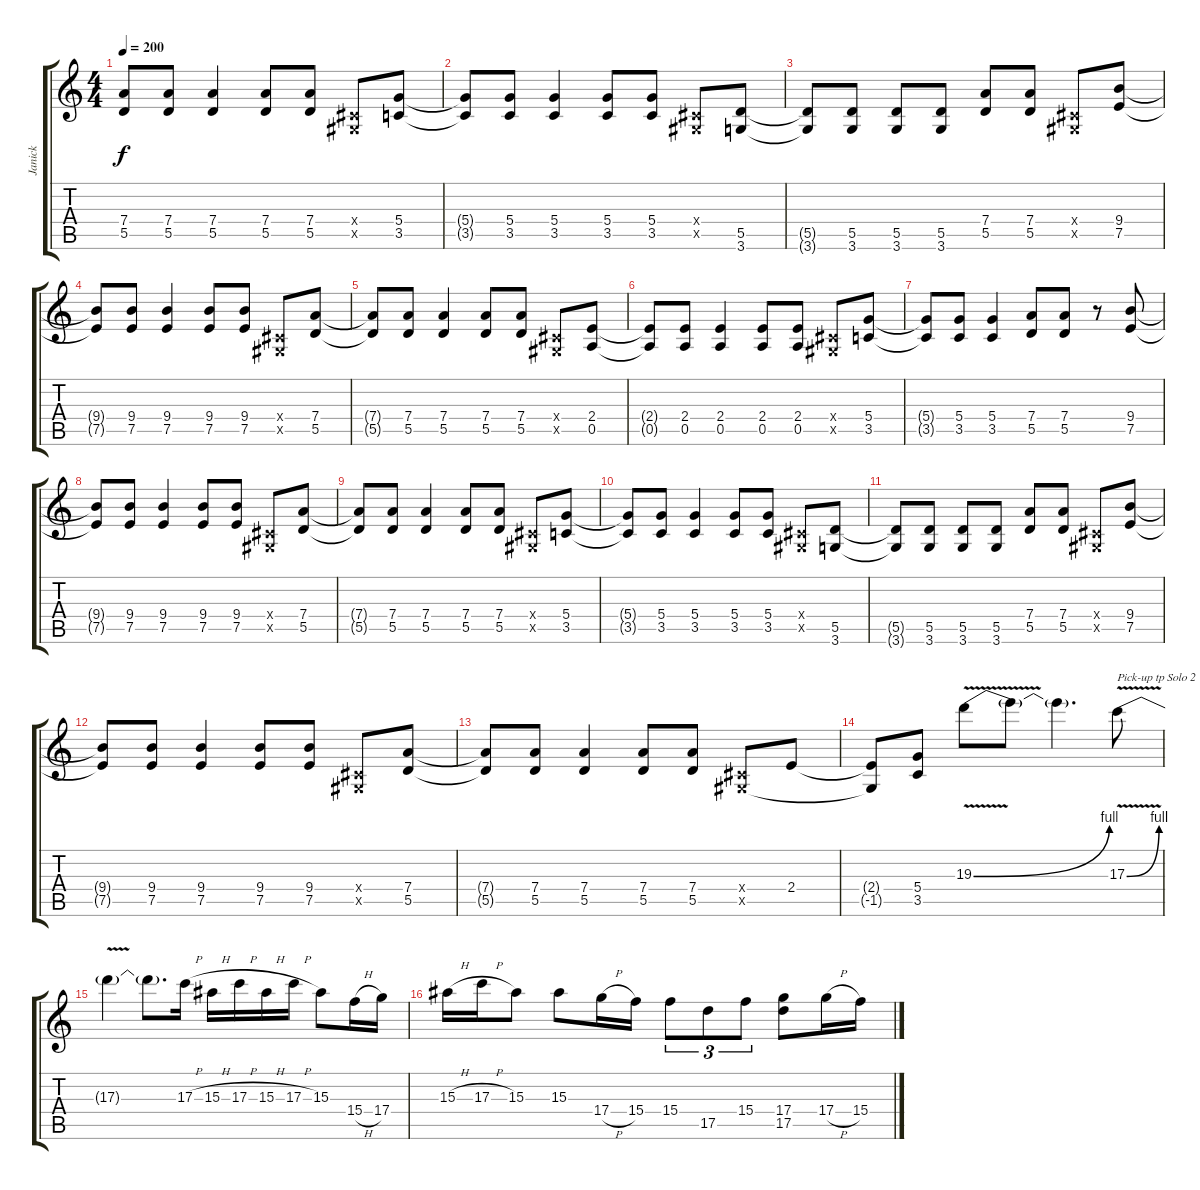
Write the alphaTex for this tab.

\track ("Janick" "Janick") {instrument distortionguitar}
\staff {score tabs}
\tuning (E4 B3 G3 D3 A2 E2) {hide}
\ts (4 4)
\tempo 200
\clef g2
\ks c
(7.4{t} 5.5{t}).8{dy f} (7.4 5.5).8 (7.4 5.5).4 (7.4 5.5).8 (7.4 5.5).8 (-1.4{x} -1.5{x}).8 (5.4 3.5).8 |
(5.4{t} 3.5{t}).8 (5.4 3.5).8 (5.4 3.5).4 (5.4 3.5).8 (5.4 3.5).8 (-1.4{x} -1.5{x}).8 (5.5 3.6).8 |
(5.5{t} 3.6{t}).8 (5.5 3.6).8 (5.5 3.6).8 (5.5 3.6).8 (7.4 5.5).8 (7.4 5.5).8 (-1.4{x} -1.5{x}).8 (9.4 7.5).8 |
(9.4{t} 7.5{t}).8 (9.4 7.5).8 (9.4 7.5).4 (9.4 7.5).8 (9.4 7.5).8 (-1.4{x} -1.5{x}).8 (7.4 5.5).8 |
(7.4{t} 5.5{t}).8 (7.4 5.5).8 (7.4 5.5).4 (7.4 5.5).8 (7.4 5.5).8 (-1.4{x} -1.5{x}).8 (2.4 0.5).8 |
(2.4{t} 0.5{t}).8 (2.4 0.5).8 (2.4 0.5).4 (2.4 0.5).8 (2.4 0.5).8 (-1.4{x} -1.5{x}).8 (5.4 3.5).8 |
(5.4{t} 3.5{t}).8 (5.4 3.5).8 (5.4 3.5).4 (7.4 5.5).8 (7.4 5.5).8 r.8 (9.4 7.5).8 |
(9.4{t} 7.5{t}).8 (9.4 7.5).8 (9.4 7.5).4 (9.4 7.5).8 (9.4 7.5).8 (-1.4{x} -1.5{x}).8 (7.4 5.5).8 |
(7.4{t} 5.5{t}).8 (7.4 5.5).8 (7.4 5.5).4 (7.4 5.5).8 (7.4 5.5).8 (-1.4{x} -1.5{x}).8 (5.4 3.5).8 |
(5.4{t} 3.5{t}).8 (5.4 3.5).8 (5.4 3.5).4 (5.4 3.5).8 (5.4 3.5).8 (-1.4{x} -1.5{x}).8 (5.5 3.6).8 |
(5.5{t} 3.6{t}).8 (5.5 3.6).8 (5.5 3.6).8 (5.5 3.6).8 (7.4 5.5).8 (7.4 5.5).8 (-1.4{x} -1.5{x}).8 (9.4 7.5).8 |
(9.4{t} 7.5{t}).8 (9.4 7.5).8 (9.4 7.5).4 (9.4 7.5).8 (9.4 7.5).8 (-1.4{x} -1.5{x}).8 (7.4 5.5).8 |
(7.4{t} 5.5{t}).8 (7.4 5.5).8 (7.4 5.5).4 (7.4 5.5).8 (7.4 5.5).8 (-1.4{x} -1.5{x}).8 2.4.8 |
(2.4{t} -1.5{t}).8 (5.4 3.5).8 19.3{be (bend 0 0 60 4) v}.8 19.3{t}.8 19.3{t}.4{d} 17.3{be (bend 0 0 60 4) v}.8{txt "Pick-up tp Solo 2"} |
17.3{t}.4 17.3{t}.8{d} 17.3{h}.16 15.3{h}.16 17.3{h}.16 15.3{h}.16 17.3{h}.16 15.3.8 15.4{h}.16 17.4.16 |
15.3{h}.16 17.3{h}.16 15.3.8 15.3.8 17.4{h}.16 15.4.16 15.4.8{tu (3 2)} 17.5.8{tu (3 2)} 15.4.8{tu (3 2)} (17.4 17.5).8 17.4{h}.16 15.4.16
